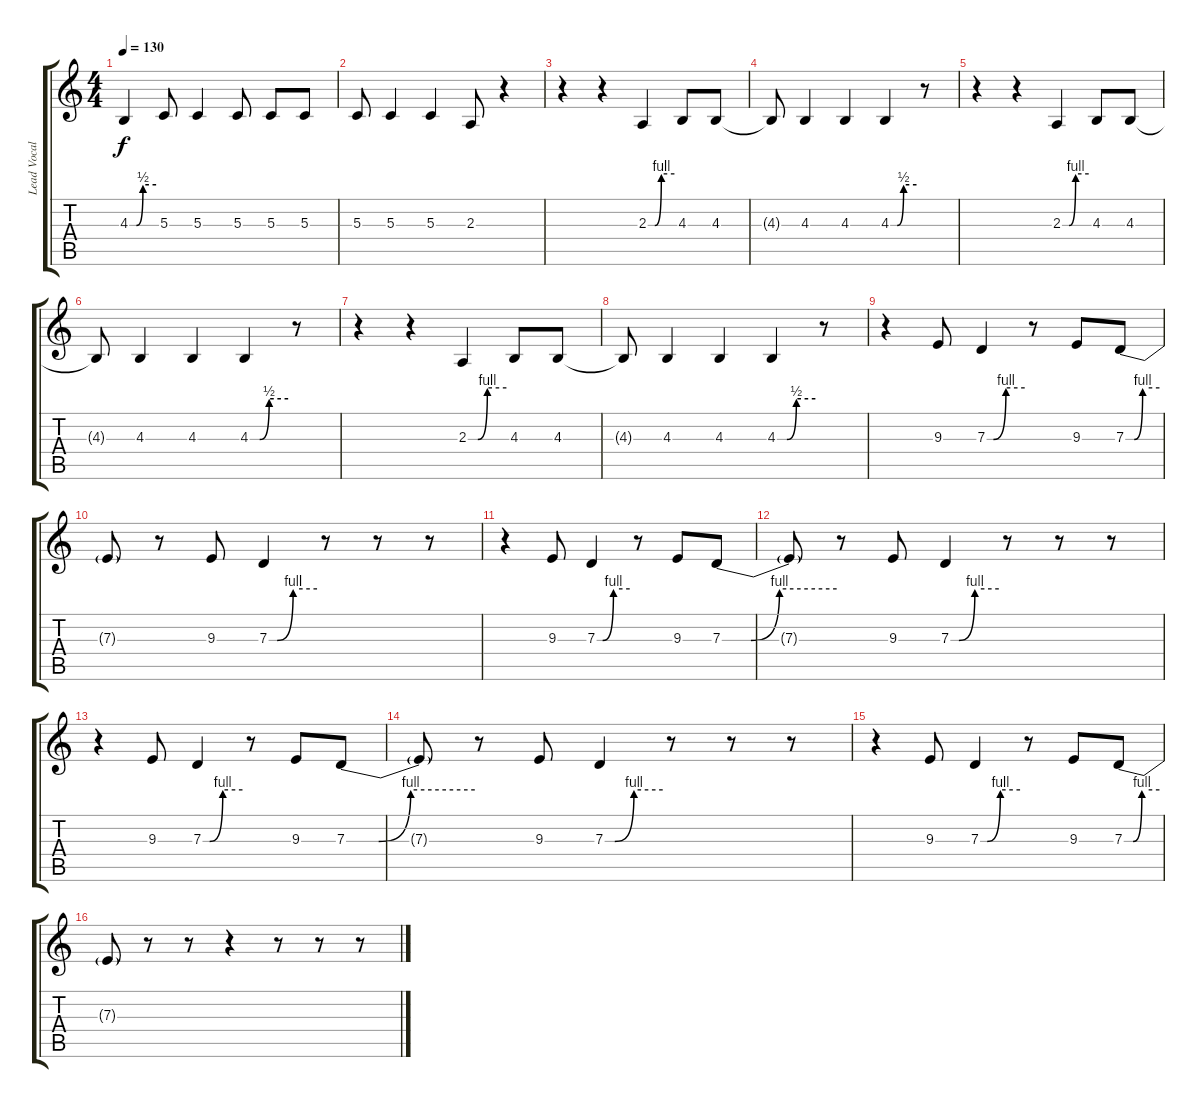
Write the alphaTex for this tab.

\track ("Lead Vocal" "Lead Vocal") {instrument lead2sawtooth}
\staff {score tabs}
\tuning (E4 B3 G3 D3 A2 E2) {hide}
\ts (4 4)
\tempo 130
\clef g2
\ks c
4.3{be (custom 0 0 15 0 30 2 60 2)}.4{dy f} 5.3.8 5.3.4 5.3.8 5.3.8 5.3.8 |
5.3.8 5.3.4 5.3.4 2.3.8 r.4 |
r.4 r.4 2.3{be (custom 0 0 15 0 30 4 60 4)}.4 4.3.8 4.3.8 |
4.3{t}.8 4.3.4 4.3.4 4.3{be (custom 0 0 15 0 30 2 60 2)}.4 r.8 |
r.4 r.4 2.3{be (custom 0 0 15 0 30 4 60 4)}.4 4.3.8 4.3.8 |
4.3{t}.8 4.3.4 4.3.4 4.3{be (custom 0 0 15 0 30 2 60 2)}.4 r.8 |
r.4 r.4 2.3{be (custom 0 0 15 0 30 4 60 4)}.4 4.3.8 4.3.8 |
4.3{t}.8 4.3.4 4.3.4 4.3{be (custom 0 0 15 0 30 2 60 2)}.4 r.8 |
r.4 9.3.8 7.3{be (custom 0 0 10 0 30 4 60 4)}.4 r.8 9.3.8 7.3{be (custom 0 0 15 0 30 4 60 4)}.8 |
7.3{t}.8 r.8 9.3.8 7.3{be (custom 0 0 10 0 30 4 60 4)}.4 r.8 r.8 r.8 |
r.4 9.3.8 7.3{be (custom 0 0 10 0 30 4 60 4)}.4 r.8 9.3.8 7.3{be (custom 0 0 15 0 30 4 60 4)}.8 |
7.3{t}.8 r.8 9.3.8 7.3{be (custom 0 0 10 0 30 4 60 4)}.4 r.8 r.8 r.8 |
r.4 9.3.8 7.3{be (custom 0 0 10 0 30 4 60 4)}.4 r.8 9.3.8 7.3{be (custom 0 0 15 0 30 4 60 4)}.8 |
7.3{t}.8 r.8 9.3.8 7.3{be (custom 0 0 10 0 30 4 60 4)}.4 r.8 r.8 r.8 |
r.4 9.3.8 7.3{be (custom 0 0 10 0 30 4 60 4)}.4 r.8 9.3.8 7.3{be (custom 0 0 15 0 30 4 60 4)}.8 |
7.3{t}.8 r.8 r.8 r.4 r.8 r.8 r.8
